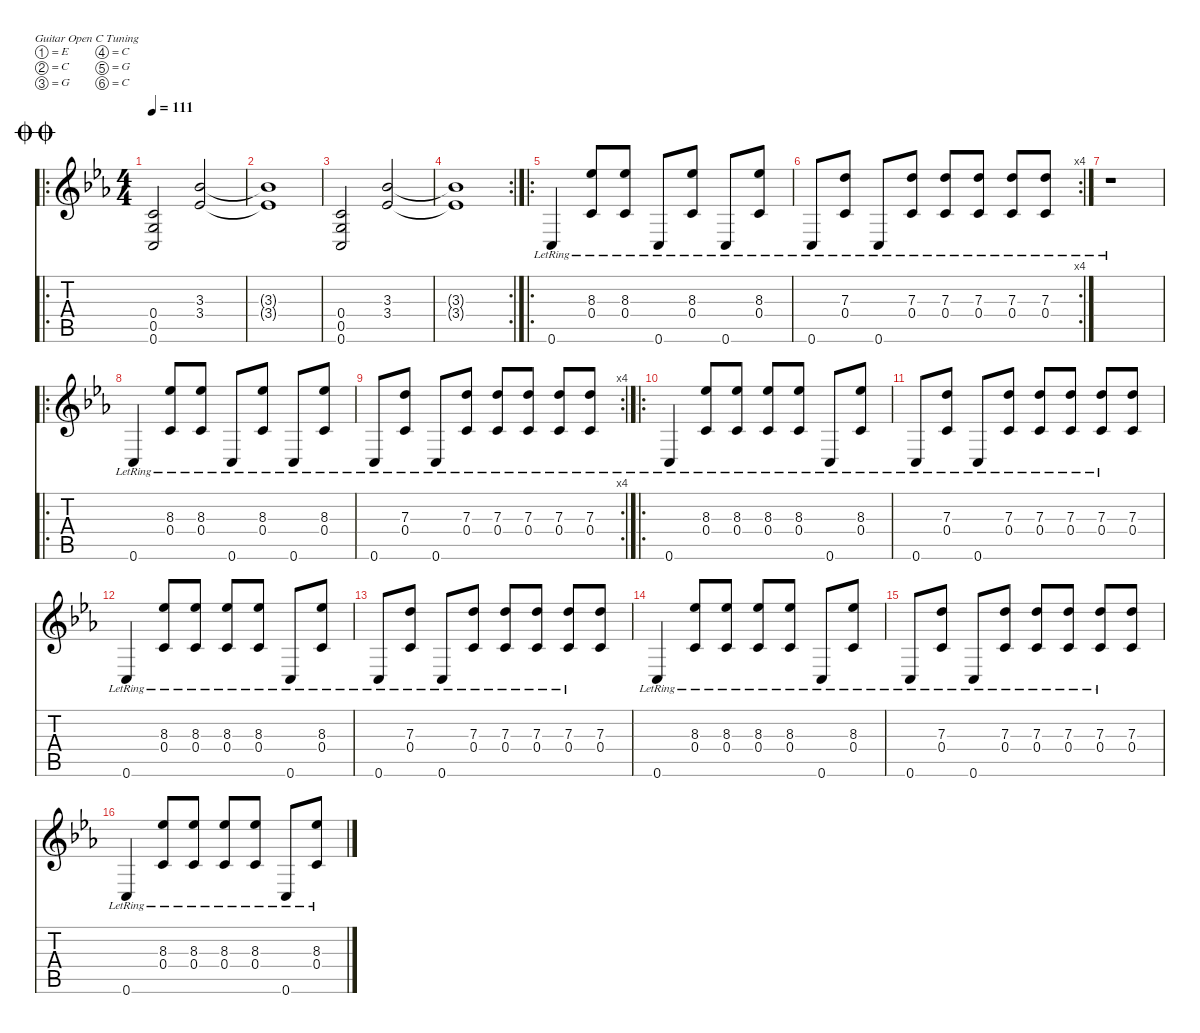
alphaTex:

\defaultSystemsLayout 4
\hideDynamics
\bracketExtendMode nobrackets
\singleTrackTrackNamePolicy hidden
\multiTrackTrackNamePolicy hidden
\firstSystemTrackNameMode fullname
\firstSystemTrackNameOrientation horizontal
\otherSystemsTrackNameOrientation horizontal
\track ("Dev" "dist.guit.") {instrument distortionguitar}
\staff {score tabs}
\tuning (E4 C4 G3 C3 G2 C2)
\ro
\ts (4 4)
\jump doublecoda
\tempo 111
\clef g2
\ks eb
(0.4{acc forcenatural} 0.5{acc forcenatural} 0.6{acc forcenatural}).2{dy f beam Up} (3.3{acc b} 3.4{acc b}).2{beam Up} |
(3.3{t acc b} 3.4{t acc b}).1{beam Up} |
(0.4{acc forcenatural} 0.5{acc forcenatural} 0.6{acc forcenatural}).2{beam Up} (3.3{acc b} 3.4{acc b}).2{beam Up} |
\rc 2
(3.3{t acc b} 3.4{t acc b}).1{beam Up} |
\ro
0.6{lr acc forcenatural}.4{beam Up} (8.3{lr acc b} 0.4{lr acc forcenatural}).8{beam Up} (8.3{lr acc b} 0.4{lr acc forcenatural}).8{beam Up} 0.6{lr acc forcenatural}.8{beam Up} (8.3{lr acc b} 0.4{lr acc forcenatural}).8{beam Up} 0.6{lr acc forcenatural}.8{beam Up} (8.3{lr acc b} 0.4{lr acc forcenatural}).8{beam Up} |
\rc 4
0.6{lr acc forcenatural}.8{beam Up} (7.3{lr acc forcenatural} 0.4{lr acc forcenatural}).8{beam Up} 0.6{lr acc forcenatural}.8{beam Up} (7.3{lr acc forcenatural} 0.4{lr acc forcenatural}).8{beam Up} (7.3{lr acc forcenatural} 0.4{lr acc forcenatural}).8{beam Up} (7.3{lr acc forcenatural} 0.4{lr acc forcenatural}).8{beam Up} (7.3{lr acc forcenatural} 0.4{lr acc forcenatural}).8{beam Up} (7.3{lr acc forcenatural} 0.4{lr acc forcenatural}).8{beam Up} |
r.1{beam Down} |
\ro
0.6{lr acc forcenatural}.4{beam Up} (8.3{lr acc b} 0.4{lr acc forcenatural}).8{beam Up} (8.3{lr acc b} 0.4{lr acc forcenatural}).8{beam Up} 0.6{lr acc forcenatural}.8{beam Up} (8.3{lr acc b} 0.4{lr acc forcenatural}).8{beam Up} 0.6{lr acc forcenatural}.8{beam Up} (8.3{lr acc b} 0.4{lr acc forcenatural}).8{beam Up} |
\rc 4
0.6{lr acc forcenatural}.8{beam Up} (7.3{lr acc forcenatural} 0.4{lr acc forcenatural}).8{beam Up} 0.6{lr acc forcenatural}.8{beam Up} (7.3{lr acc forcenatural} 0.4{lr acc forcenatural}).8{beam Up} (7.3{lr acc forcenatural} 0.4{lr acc forcenatural}).8{beam Up} (7.3{lr acc forcenatural} 0.4{lr acc forcenatural}).8{beam Up} (7.3{lr acc forcenatural} 0.4{lr acc forcenatural}).8{beam Up} (7.3{lr acc forcenatural} 0.4{lr acc forcenatural}).8{beam Up} |
\ro
0.6{lr acc forcenatural}.4{beam Up} (8.3{lr acc b} 0.4{lr acc forcenatural}).8{beam Up} (8.3{lr acc b} 0.4{lr acc forcenatural}).8{beam Up} (8.3{lr acc b} 0.4{lr acc forcenatural}).8{beam Up} (8.3{lr acc b} 0.4{lr acc forcenatural}).8{beam Up} 0.6{lr acc forcenatural}.8{beam Up} (8.3{lr acc b} 0.4{lr acc forcenatural}).8{beam Up} |
0.6{lr acc forcenatural}.8{beam Up} (7.3{lr acc forcenatural} 0.4{lr acc forcenatural}).8{beam Up} 0.6{lr acc forcenatural}.8{beam Up} (7.3{lr acc forcenatural} 0.4{lr acc forcenatural}).8{beam Up} (7.3{lr acc forcenatural} 0.4{lr acc forcenatural}).8{beam Up} (7.3{lr acc forcenatural} 0.4{lr acc forcenatural}).8{beam Up} (7.3{lr acc forcenatural} 0.4{lr acc forcenatural}).8{beam Up} (7.3{acc forcenatural} 0.4{acc forcenatural}).8{beam Up} |
0.6{lr acc forcenatural}.4{beam Up} (8.3{lr acc b} 0.4{lr acc forcenatural}).8{beam Up} (8.3{lr acc b} 0.4{lr acc forcenatural}).8{beam Up} (8.3{lr acc b} 0.4{lr acc forcenatural}).8{beam Up} (8.3{lr acc b} 0.4{lr acc forcenatural}).8{beam Up} 0.6{lr acc forcenatural}.8{beam Up} (8.3{lr acc b} 0.4{lr acc forcenatural}).8{beam Up} |
0.6{lr acc forcenatural}.8{beam Up} (7.3{lr acc forcenatural} 0.4{lr acc forcenatural}).8{beam Up} 0.6{lr acc forcenatural}.8{beam Up} (7.3{lr acc forcenatural} 0.4{lr acc forcenatural}).8{beam Up} (7.3{lr acc forcenatural} 0.4{lr acc forcenatural}).8{beam Up} (7.3{lr acc forcenatural} 0.4{lr acc forcenatural}).8{beam Up} (7.3{lr acc forcenatural} 0.4{lr acc forcenatural}).8{beam Up} (7.3{acc forcenatural} 0.4{acc forcenatural}).8{beam Up} |
0.6{lr acc forcenatural}.4{beam Up} (8.3{lr acc b} 0.4{lr acc forcenatural}).8{beam Up} (8.3{lr acc b} 0.4{lr acc forcenatural}).8{beam Up} (8.3{lr acc b} 0.4{lr acc forcenatural}).8{beam Up} (8.3{lr acc b} 0.4{lr acc forcenatural}).8{beam Up} 0.6{lr acc forcenatural}.8{beam Up} (8.3{lr acc b} 0.4{lr acc forcenatural}).8{beam Up} |
0.6{lr acc forcenatural}.8{beam Up} (7.3{lr acc forcenatural} 0.4{lr acc forcenatural}).8{beam Up} 0.6{lr acc forcenatural}.8{beam Up} (7.3{lr acc forcenatural} 0.4{lr acc forcenatural}).8{beam Up} (7.3{lr acc forcenatural} 0.4{lr acc forcenatural}).8{beam Up} (7.3{lr acc forcenatural} 0.4{lr acc forcenatural}).8{beam Up} (7.3{lr acc forcenatural} 0.4{lr acc forcenatural}).8{beam Up} (7.3{acc forcenatural} 0.4{acc forcenatural}).8{beam Up} |
0.6{lr acc forcenatural}.4{beam Up} (8.3{lr acc b} 0.4{lr acc forcenatural}).8{beam Up} (8.3{lr acc b} 0.4{lr acc forcenatural}).8{beam Up} (8.3{lr acc b} 0.4{lr acc forcenatural}).8{beam Up} (8.3{lr acc b} 0.4{lr acc forcenatural}).8{beam Up} 0.6{lr acc forcenatural}.8{beam Up} (8.3{lr acc b} 0.4{lr acc forcenatural}).8{beam Up}
